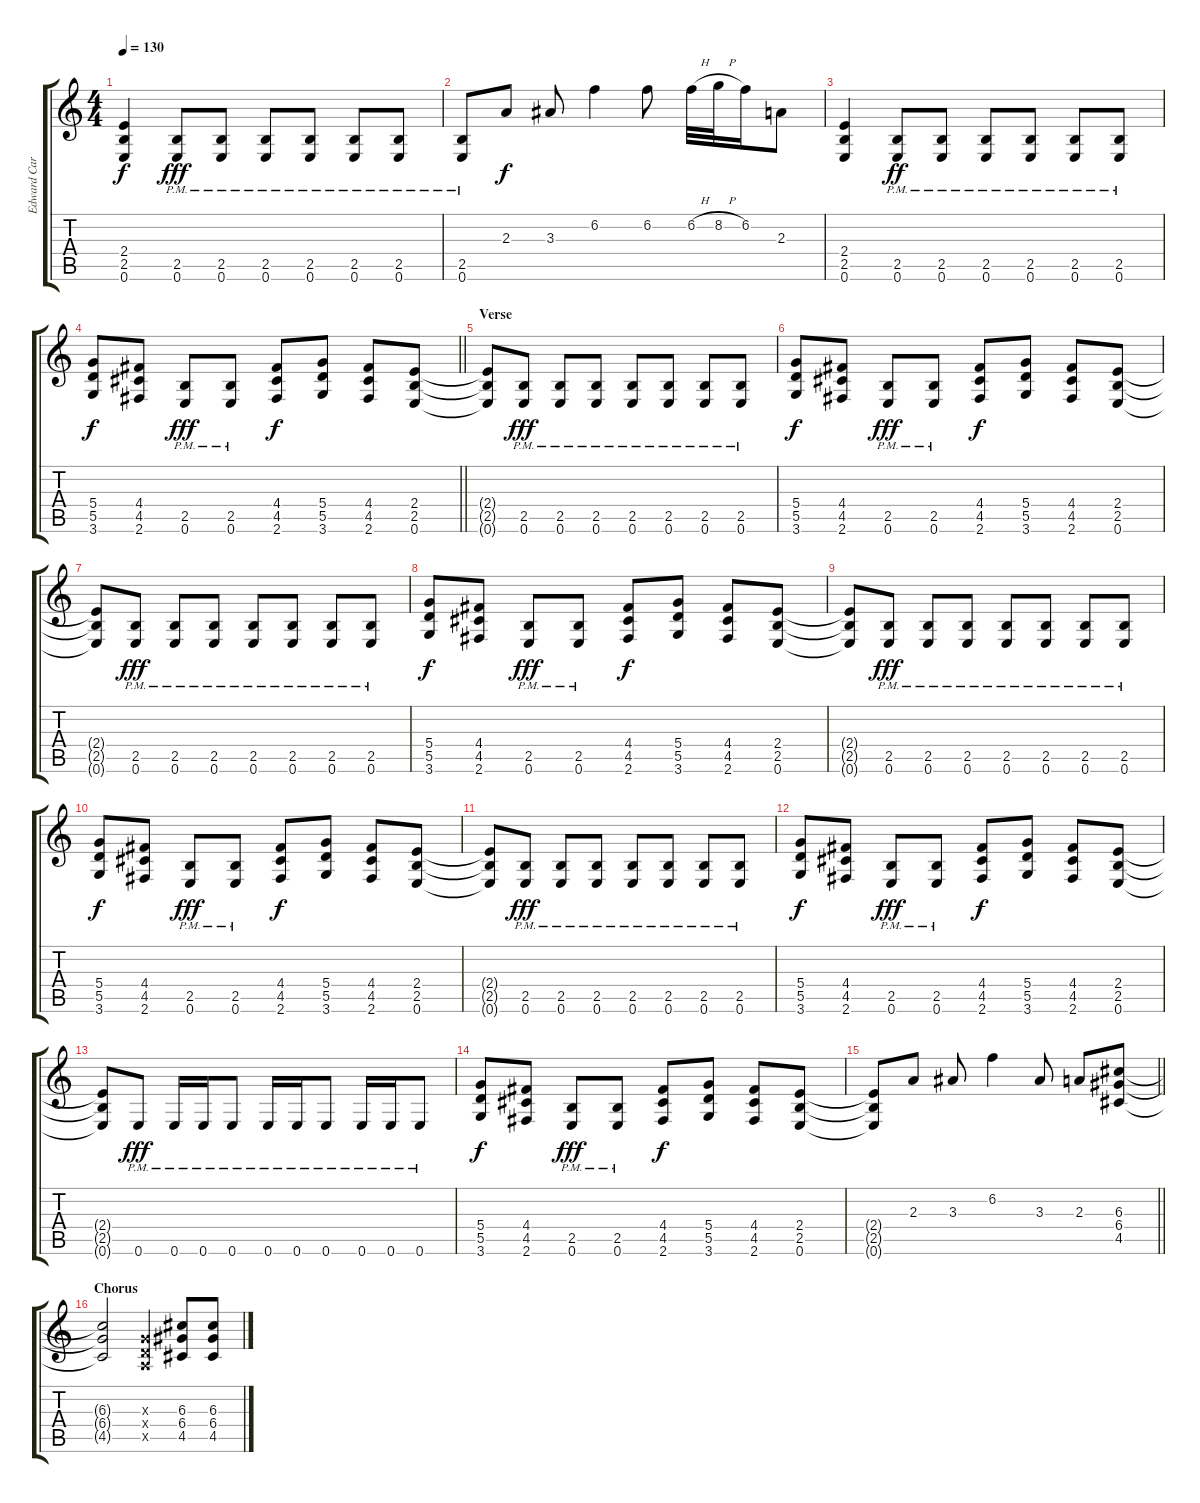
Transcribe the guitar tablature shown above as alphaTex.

\track ("Edward Carlson" "Edward Car") {instrument electricguitarclean}
\staff {score tabs}
\tuning (E4 B3 G3 D3 A2 E2) {hide}
\ts (4 4)
\tempo 130
\clef g2
\ks c
(2.4 2.5 0.6).4{dy f} (2.5{pm} 0.6{pm}).8{dy fff} (2.5{pm} 0.6{pm}).8 (2.5{pm} 0.6{pm}).8 (2.5{pm} 0.6{pm}).8 (2.5{pm} 0.6{pm}).8 (2.5{pm} 0.6{pm}).8 |
(2.5{pm} 0.6{pm}).8 2.3.8{dy f} 3.3.8 6.2.4 6.2.8 6.2{h}.32 8.2{h}.32 6.2.16 2.3.8 |
(2.4 2.5 0.6).4 (2.5{pm} 0.6{pm}).8{dy ff} (2.5{pm} 0.6{pm}).8 (2.5{pm} 0.6{pm}).8 (2.5{pm} 0.6{pm}).8 (2.5{pm} 0.6{pm}).8 (2.5{pm} 0.6{pm}).8 |
\barLineRight lightlight
(5.4 5.5 3.6).8{dy f} (4.4 4.5 2.6).8 (2.5{pm} 0.6{pm}).8{dy fff} (2.5{pm} 0.6{pm}).8 (4.4 4.5 2.6).8{dy f} (5.4 5.5 3.6).8 (4.4 4.5 2.6).8 (2.4 2.5 0.6).8 |
\section ("" "Verse")
(2.4{t} 2.5{t} 0.6{t}).8 (2.5{pm} 0.6{pm}).8{dy fff} (2.5{pm} 0.6{pm}).8 (2.5{pm} 0.6{pm}).8 (2.5{pm} 0.6{pm}).8 (2.5{pm} 0.6{pm}).8 (2.5{pm} 0.6{pm}).8 (2.5{pm} 0.6{pm}).8 |
(5.4 5.5 3.6).8{dy f} (4.4 4.5 2.6).8 (2.5{pm} 0.6{pm}).8{dy fff} (2.5{pm} 0.6{pm}).8 (4.4 4.5 2.6).8{dy f} (5.4 5.5 3.6).8 (4.4 4.5 2.6).8 (2.4 2.5 0.6).8 |
(2.4{t} 2.5{t} 0.6{t}).8 (2.5{pm} 0.6{pm}).8{dy fff} (2.5{pm} 0.6{pm}).8 (2.5{pm} 0.6{pm}).8 (2.5{pm} 0.6{pm}).8 (2.5{pm} 0.6{pm}).8 (2.5{pm} 0.6{pm}).8 (2.5{pm} 0.6{pm}).8 |
(5.4 5.5 3.6).8{dy f} (4.4 4.5 2.6).8 (2.5{pm} 0.6{pm}).8{dy fff} (2.5{pm} 0.6{pm}).8 (4.4 4.5 2.6).8{dy f} (5.4 5.5 3.6).8 (4.4 4.5 2.6).8 (2.4 2.5 0.6).8 |
(2.4{t} 2.5{t} 0.6{t}).8 (2.5{pm} 0.6{pm}).8{dy fff} (2.5{pm} 0.6{pm}).8 (2.5{pm} 0.6{pm}).8 (2.5{pm} 0.6{pm}).8 (2.5{pm} 0.6{pm}).8 (2.5{pm} 0.6{pm}).8 (2.5{pm} 0.6{pm}).8 |
(5.4 5.5 3.6).8{dy f} (4.4 4.5 2.6).8 (2.5{pm} 0.6{pm}).8{dy fff} (2.5{pm} 0.6{pm}).8 (4.4 4.5 2.6).8{dy f} (5.4 5.5 3.6).8 (4.4 4.5 2.6).8 (2.4 2.5 0.6).8 |
(2.4{t} 2.5{t} 0.6{t}).8 (2.5{pm} 0.6{pm}).8{dy fff} (2.5{pm} 0.6{pm}).8 (2.5{pm} 0.6{pm}).8 (2.5{pm} 0.6{pm}).8 (2.5{pm} 0.6{pm}).8 (2.5{pm} 0.6{pm}).8 (2.5{pm} 0.6{pm}).8 |
(5.4 5.5 3.6).8{dy f} (4.4 4.5 2.6).8 (2.5{pm} 0.6{pm}).8{dy fff} (2.5{pm} 0.6{pm}).8 (4.4 4.5 2.6).8{dy f} (5.4 5.5 3.6).8 (4.4 4.5 2.6).8 (2.4 2.5 0.6).8 |
(2.4{t} 2.5{t} 0.6{t}).8 0.6{pm}.8{dy fff} 0.6{pm}.16 0.6{pm}.16 0.6{pm}.8 0.6{pm}.16 0.6{pm}.16 0.6{pm}.8 0.6{pm}.16 0.6{pm}.16 0.6{pm}.8 |
(5.4 5.5 3.6).8{dy f} (4.4 4.5 2.6).8 (2.5{pm} 0.6{pm}).8{dy fff} (2.5{pm} 0.6{pm}).8 (4.4 4.5 2.6).8{dy f} (5.4 5.5 3.6).8 (4.4 4.5 2.6).8 (2.4 2.5 0.6).8 |
\barLineRight lightlight
(2.4{t} 2.5{t} 0.6{t}).8 2.3.8 3.3.8 6.2.4 3.3.8 2.3.8 (6.3 6.4 4.5).8 |
\section ("" "Chorus")
(6.3{t} 6.4{t} 4.5{t}).2 (0.3{x} 0.4{x} 0.5{x}).4 (6.3 6.4 4.5).8 (6.3 6.4 4.5).8
